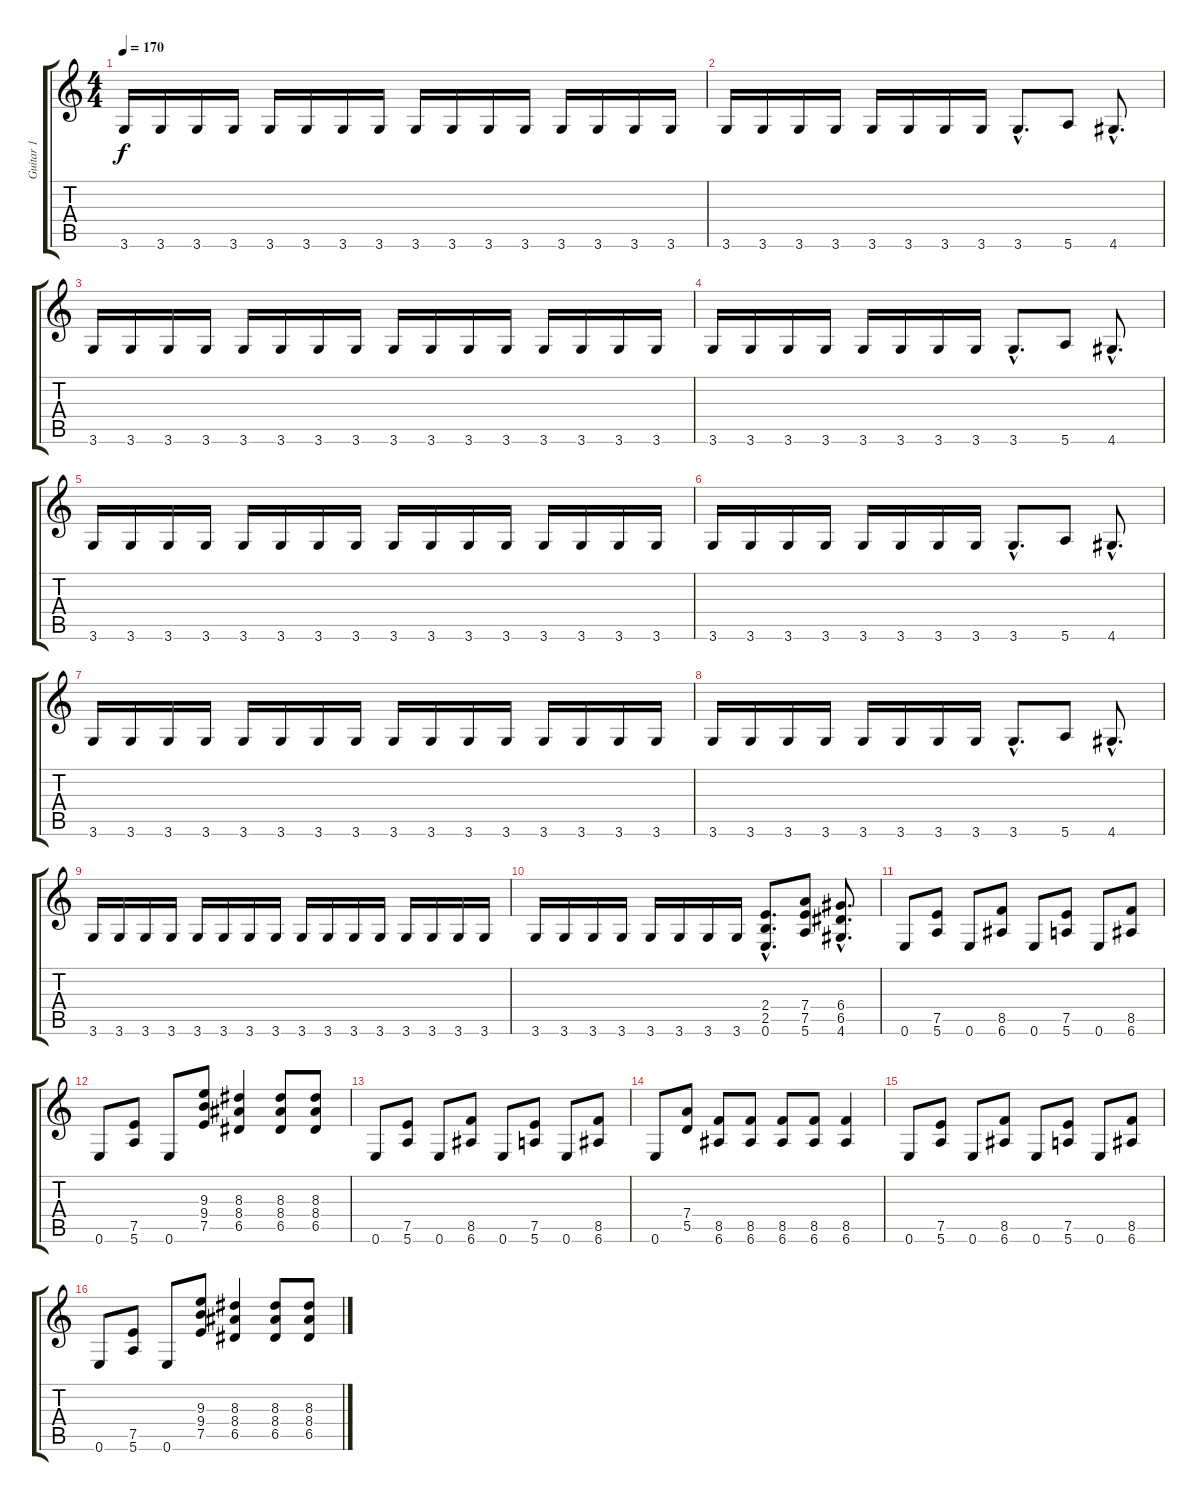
\track ("Guitar 1" "Guitar 1") {instrument distortionguitar}
\staff {score tabs}
\tuning (E4 B3 G3 D3 A2 E2) {hide}
\ts (4 4)
\tempo 170
\clef g2
\ks c
3.6.16{dy f} 3.6.16 3.6.16 3.6.16 3.6.16 3.6.16 3.6.16 3.6.16 3.6.16 3.6.16 3.6.16 3.6.16 3.6.16 3.6.16 3.6.16 3.6.16 |
3.6.16 3.6.16 3.6.16 3.6.16 3.6.16 3.6.16 3.6.16 3.6.16 3.6{hac}.8{d} 5.6.8 4.6{hac}.8{d} |
3.6.16 3.6.16 3.6.16 3.6.16 3.6.16 3.6.16 3.6.16 3.6.16 3.6.16 3.6.16 3.6.16 3.6.16 3.6.16 3.6.16 3.6.16 3.6.16 |
3.6.16 3.6.16 3.6.16 3.6.16 3.6.16 3.6.16 3.6.16 3.6.16 3.6{hac}.8{d} 5.6.8 4.6{hac}.8{d} |
3.6.16 3.6.16 3.6.16 3.6.16 3.6.16 3.6.16 3.6.16 3.6.16 3.6.16 3.6.16 3.6.16 3.6.16 3.6.16 3.6.16 3.6.16 3.6.16 |
3.6.16 3.6.16 3.6.16 3.6.16 3.6.16 3.6.16 3.6.16 3.6.16 3.6{hac}.8{d} 5.6.8 4.6{hac}.8{d} |
3.6.16 3.6.16 3.6.16 3.6.16 3.6.16 3.6.16 3.6.16 3.6.16 3.6.16 3.6.16 3.6.16 3.6.16 3.6.16 3.6.16 3.6.16 3.6.16 |
3.6.16 3.6.16 3.6.16 3.6.16 3.6.16 3.6.16 3.6.16 3.6.16 3.6{hac}.8{d} 5.6.8 4.6{hac}.8{d} |
3.6.16 3.6.16 3.6.16 3.6.16 3.6.16 3.6.16 3.6.16 3.6.16 3.6.16 3.6.16 3.6.16 3.6.16 3.6.16 3.6.16 3.6.16 3.6.16 |
3.6.16 3.6.16 3.6.16 3.6.16 3.6.16 3.6.16 3.6.16 3.6.16 (2.4{hac} 2.5{hac} 0.6{hac}).8{d} (7.4 7.5 5.6).8 (6.4{hac} 6.5{hac} 4.6{hac}).8{d} |
0.6.8 (7.5 5.6).8 0.6.8 (8.5 6.6).8 0.6.8 (7.5 5.6).8 0.6.8 (8.5 6.6).8 |
0.6.8 (7.5 5.6).8 0.6.8 (9.3 9.4 7.5).8 (8.3 8.4 6.5).4 (8.3 8.4 6.5).8 (8.3 8.4 6.5).8 |
0.6.8 (7.5 5.6).8 0.6.8 (8.5 6.6).8 0.6.8 (7.5 5.6).8 0.6.8 (8.5 6.6).8 |
0.6.8 (7.4 5.5).8 (8.5 6.6).8 (8.5 6.6).8 (8.5 6.6).8 (8.5 6.6).8 (8.5 6.6).4 |
0.6.8 (7.5 5.6).8 0.6.8 (8.5 6.6).8 0.6.8 (7.5 5.6).8 0.6.8 (8.5 6.6).8 |
0.6.8 (7.5 5.6).8 0.6.8 (9.3 9.4 7.5).8 (8.3 8.4 6.5).4 (8.3 8.4 6.5).8 (8.3 8.4 6.5).8
